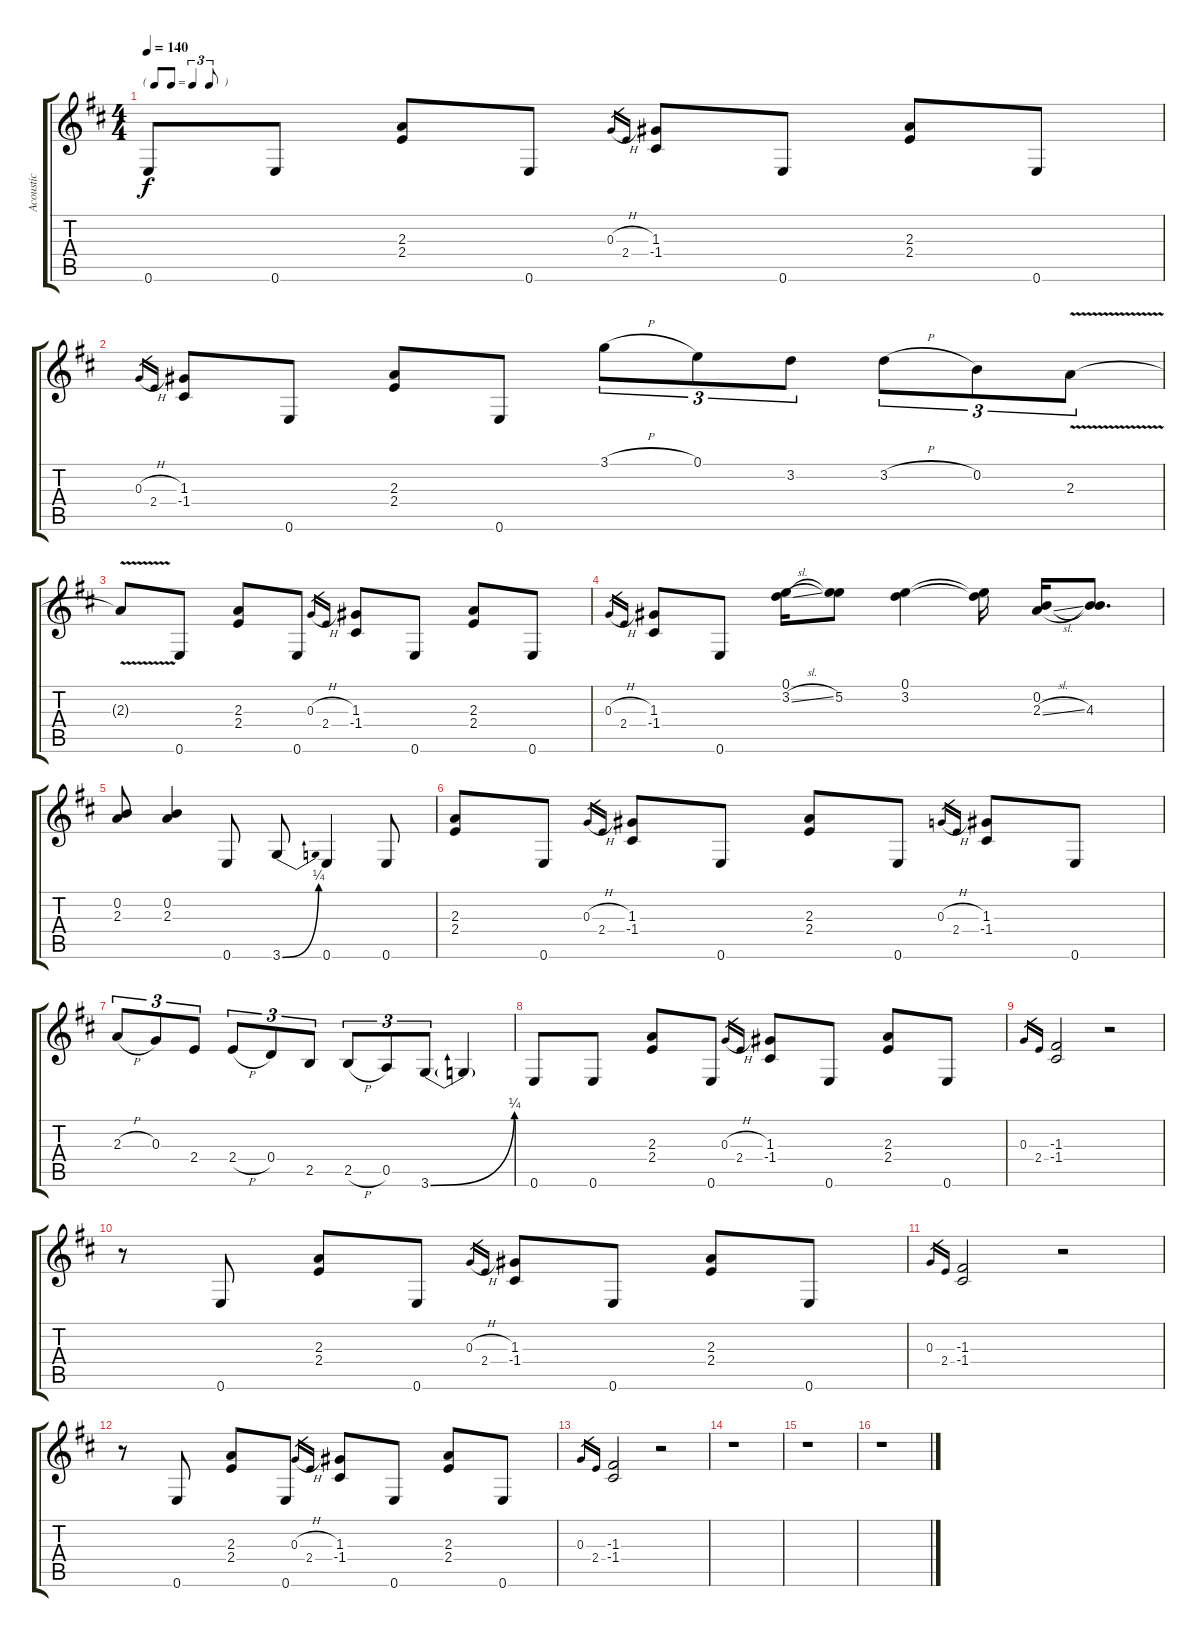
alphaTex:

\track ("Acoustic" "Acoustic") {instrument acousticguitarsteel}
\staff {score tabs}
\tuning (E4 B3 G3 D3 A2 E2) {hide}
\ts (4 4)
\tf triplet8th
\tempo 140
\clef g2
\ks d
0.6.8{dy f instrument acousticguitarsteel} 0.6.8 (2.3 2.4).8 0.6.8 0.3{h}.16{gr} 2.4.16{gr} (1.3 -1.4).8 0.6.8 (2.3 2.4).8 0.6.8 |
0.3{h}.16{gr} 2.4.16{gr} (1.3 -1.4).8 0.6.8 (2.3 2.4).8 0.6.8 3.1{h}.8{tu (3 2)} 0.1.8{tu (3 2)} 3.2.8{tu (3 2)} 3.2{h}.8{tu (3 2)} 0.2.8{tu (3 2)} 2.3{v}.8{tu (3 2)} |
2.3{v t}.8 0.6.8 (2.3 2.4).8 0.6.8 0.3{h}.16{gr} 2.4.16{gr} (1.3 -1.4).8 0.6.8 (2.3 2.4).8 0.6.8 |
0.3{h}.16{gr} 2.4.16{gr} (1.3 -1.4).8 0.6.8 (0.1 3.2{sl}).16 (0.1{t} 5.2).8 (0.1 3.2).4 (0.1{t} 3.2{t}).16 (0.2 2.3{sl}).16 (0.2{t} 4.3).8{d} |
(0.2 2.3).8 (0.2 2.3).4 0.6.8 3.6{be (bend 0 0 60 1)}.8 0.6.4 0.6.8 |
(2.3 2.4).8 0.6.8 0.3{h}.16{gr} 2.4.16{gr} (1.3 -1.4).8 0.6.8 (2.3 2.4).8 0.6.8 0.3{h}.16{gr} 2.4.16{gr} (1.3 -1.4).8 0.6.8 |
2.3{h}.8{tu (3 2)} 0.3.8{tu (3 2)} 2.4.8{tu (3 2)} 2.4{h}.8{tu (3 2)} 0.4.8{tu (3 2)} 2.5.8{tu (3 2)} 2.5{h}.8{tu (3 2)} 0.5.8{tu (3 2)} 3.6{be (bend 0 0 60 1)}.8{tu (3 2)} 3.6{t}.4 |
0.6.8 0.6.8 (2.3 2.4).8 0.6.8 0.3{h}.16{gr} 2.4.16{gr} (1.3 -1.4).8 0.6.8 (2.3 2.4).8 0.6.8 |
0.3.16{gr} 2.4.16{gr} (-1.3 -1.4).2 r.2 |
r.8 0.6.8 (2.3 2.4).8 0.6.8 0.3{h}.16{gr} 2.4.16{gr} (1.3 -1.4).8 0.6.8 (2.3 2.4).8 0.6.8 |
0.3.16{gr} 2.4.16{gr} (-1.3 -1.4).2 r.2 |
r.8 0.6.8 (2.3 2.4).8 0.6.8 0.3{h}.16{gr} 2.4.16{gr} (1.3 -1.4).8 0.6.8 (2.3 2.4).8 0.6.8 |
0.3.16{gr} 2.4.16{gr} (-1.3 -1.4).2 r.2 |
r.1 |
r.1 |
r.1
